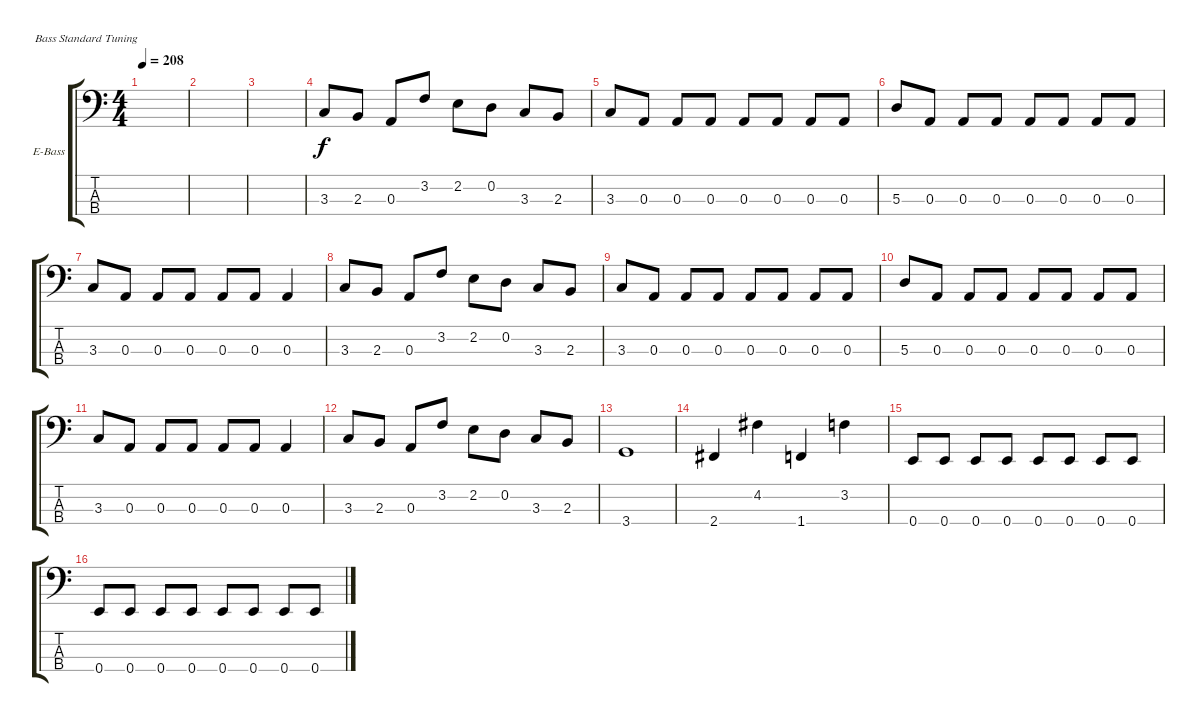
\defaultSystemsLayout 4
\bracketExtendMode groupsimilarinstruments
\firstSystemTrackNameOrientation horizontal
\otherSystemsTrackNameOrientation horizontal
\track ("Electric Bass" "E-Bass") {instrument electricbassfinger}
\staff {score tabs}
\tuning (G2 D2 A1 E1)
\ts (4 4)
\tempo 208
\clef f4
\ks c
|
|
|
3.3.8 2.3.8 0.3.8 3.2.8 2.2.8 0.2.8 3.3.8 2.3.8 |
3.3.8 0.3.8 0.3.8 0.3.8 0.3.8 0.3.8 0.3.8 0.3.8 |
5.3.8 0.3.8 0.3.8 0.3.8 0.3.8 0.3.8 0.3.8 0.3.8 |
3.3.8 0.3.8 0.3.8 0.3.8 0.3.8 0.3.8 0.3.4 |
3.3.8 2.3.8 0.3.8 3.2.8 2.2.8 0.2.8 3.3.8 2.3.8 |
3.3.8 0.3.8 0.3.8 0.3.8 0.3.8 0.3.8 0.3.8 0.3.8 |
5.3.8 0.3.8 0.3.8 0.3.8 0.3.8 0.3.8 0.3.8 0.3.8 |
3.3.8 0.3.8 0.3.8 0.3.8 0.3.8 0.3.8 0.3.4 |
3.3.8 2.3.8 0.3.8 3.2.8 2.2.8 0.2.8 3.3.8 2.3.8 |
3.4.1 |
2.4.4 4.2.4 1.4.4 3.2.4 |
0.4.8 0.4.8 0.4.8 0.4.8 0.4.8 0.4.8 0.4.8 0.4.8 |
0.4.8 0.4.8 0.4.8 0.4.8 0.4.8 0.4.8 0.4.8 0.4.8
